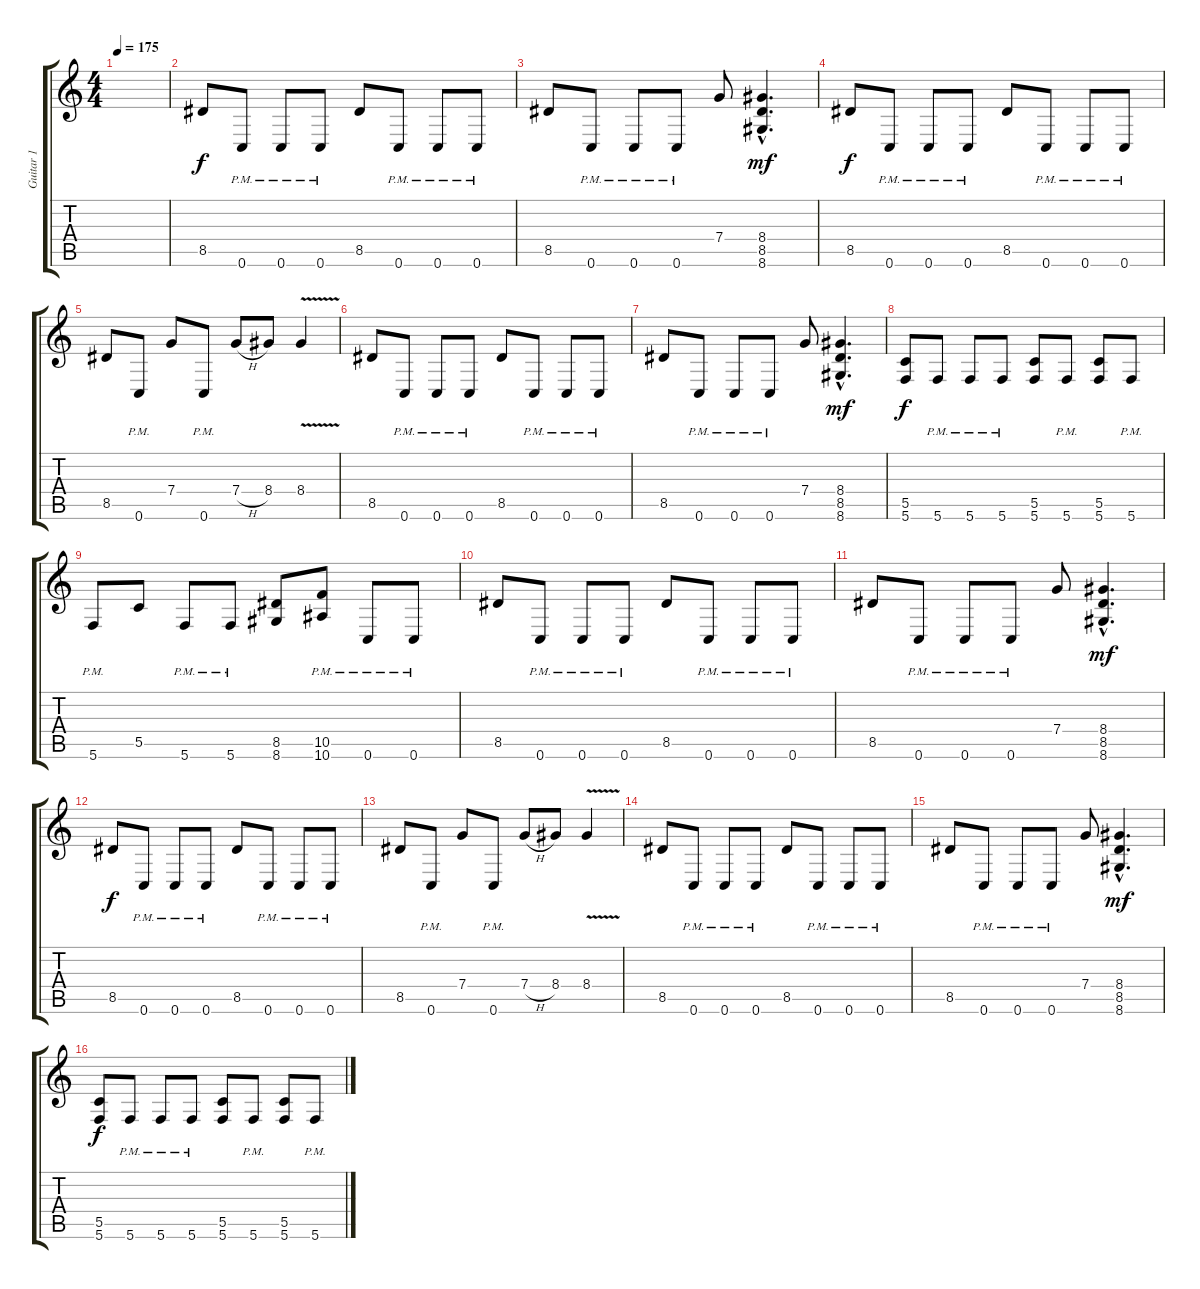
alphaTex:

\track ("Guitar 1" "Guitar 1") {instrument distortionguitar}
\staff {score tabs}
\tuning (D4 A3 F3 C3 G2 C2) {hide}
\ts (4 4)
\tempo 175
\clef g2
\ks c
|
8.5.8 0.6{pm}.8 0.6{pm}.8 0.6{pm}.8 8.5.8 0.6{pm}.8 0.6{pm}.8 0.6{pm}.8 |
8.5.8 0.6{pm}.8 0.6{pm}.8 0.6{pm}.8 7.4.8 (8.4{hac} 8.5{hac} 8.6{hac}).4{d dy mf} |
8.5.8{dy f} 0.6{pm}.8 0.6{pm}.8 0.6{pm}.8 8.5.8 0.6{pm}.8 0.6{pm}.8 0.6{pm}.8 |
8.5.8 0.6{pm}.8 7.4.8 0.6{pm}.8 7.4{h}.8 8.4.8 8.4{v}.4 |
8.5.8 0.6{pm}.8 0.6{pm}.8 0.6{pm}.8 8.5.8 0.6{pm}.8 0.6{pm}.8 0.6{pm}.8 |
8.5.8 0.6{pm}.8 0.6{pm}.8 0.6{pm}.8 7.4.8 (8.4{hac} 8.5{hac} 8.6{hac}).4{d dy mf} |
(5.5 5.6).8{dy f} 5.6{pm}.8 5.6{pm}.8 5.6{pm}.8 (5.5 5.6).8 5.6{pm}.8 (5.5 5.6).8 5.6{pm}.8 |
5.6{pm}.8 5.5.8 5.6{pm}.8 5.6{pm}.8 (8.5 8.6).8 (10.5 10.6{pm}).8 0.6{pm}.8 0.6{pm}.8 |
8.5.8 0.6{pm}.8 0.6{pm}.8 0.6{pm}.8 8.5.8 0.6{pm}.8 0.6{pm}.8 0.6{pm}.8 |
8.5.8 0.6{pm}.8 0.6{pm}.8 0.6{pm}.8 7.4.8 (8.4{hac} 8.5{hac} 8.6{hac}).4{d dy mf} |
8.5.8{dy f} 0.6{pm}.8 0.6{pm}.8 0.6{pm}.8 8.5.8 0.6{pm}.8 0.6{pm}.8 0.6{pm}.8 |
8.5.8 0.6{pm}.8 7.4.8 0.6{pm}.8 7.4{h}.8 8.4.8 8.4{v}.4 |
8.5.8 0.6{pm}.8 0.6{pm}.8 0.6{pm}.8 8.5.8 0.6{pm}.8 0.6{pm}.8 0.6{pm}.8 |
8.5.8 0.6{pm}.8 0.6{pm}.8 0.6{pm}.8 7.4.8 (8.4{hac} 8.5{hac} 8.6{hac}).4{d dy mf} |
(5.5 5.6).8{dy f} 5.6{pm}.8 5.6{pm}.8 5.6{pm}.8 (5.5 5.6).8 5.6{pm}.8 (5.5 5.6).8 5.6{pm}.8
